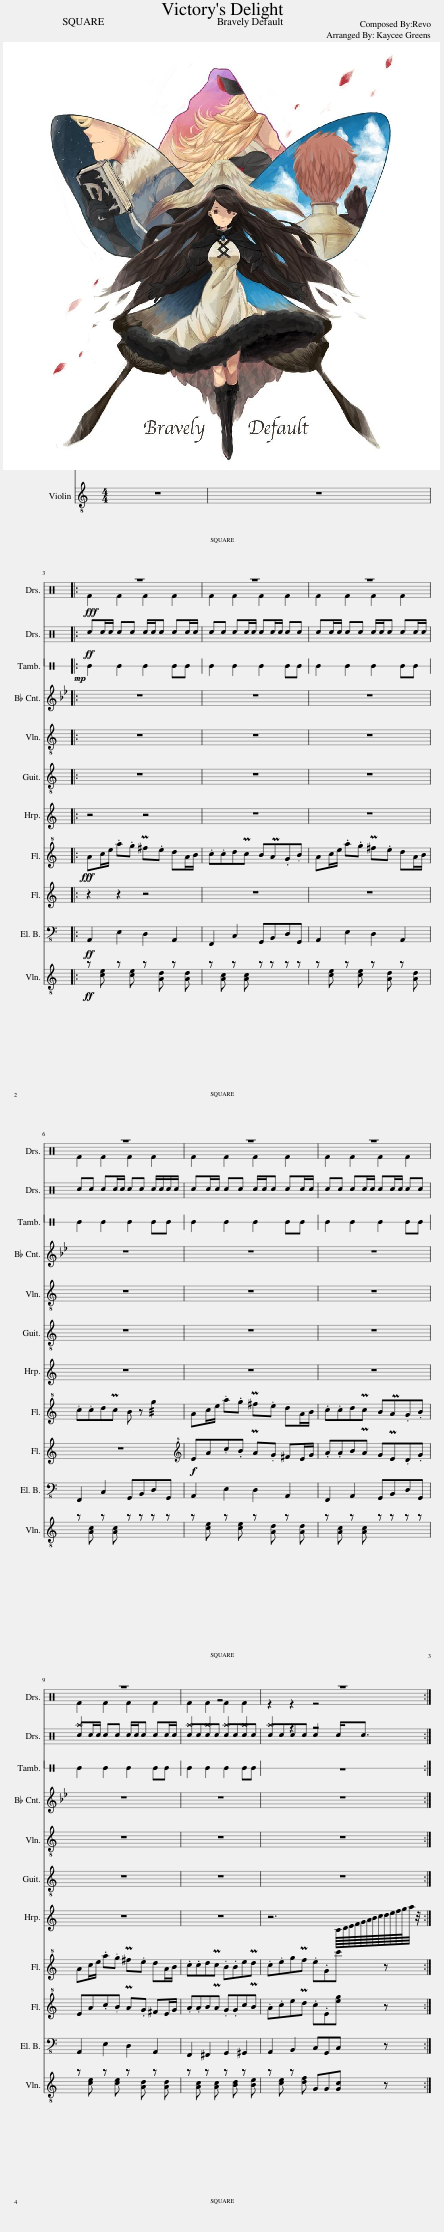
X:1
%%score ( 1 2 3 ) ( 4 5 6 ) 7 8 9 10 11 12 13 14 15
L:1/8
Q:1/4=140
M:4/4
I:linebreak $
K:C
V:1 perc
K:none
V:2 perc
K:none
V:3 perc
K:none
V:4 perc
K:none
V:5 perc
K:none
V:6 perc
K:none
V:7 perc stafflines=1
K:none
V:8 treble transpose=2
V:9 treble-8
V:10 treble-8
V:11 treble
V:12 treble
V:13 treble
V:14 bass-8
V:15 treble-8
V:1
!mp! ^a2 z2 ^a2 z2 | c/c/c/c/ c/c/c/c/ c/c/c/c/ c/c/c/c/ |:$!fff! z8 | z8 | z8 |$ %5
 z8 | z8 | z8 |$ z8 | z8 | %10
 z8 :| %11
V:2
 x8 | x4 z2 z2 |:$ F2 F2 F2 F2 | F2 F2 F2 F2 | F2 F2 F2 F2 |$ %5
 F2 F2 F2 F2 | F2 F2 F2 F2 | F2 F2 F2 F2 |$ F2 F2 F2 F2 | F2 F2 F2 F2 | %10
 z2 z2 z4 :| %11
V:3
 x8 | ^a2 x6 |:$ x8 | x8 | x8 |$ %5
 x8 | x8 | x8 |$ x8 | x8 | %10
 x8 :| %11
V:4
!ff! z2 z2 z2 z2 | z4 F2 F2 |:$!ff! cc/c/ cc c/c/c cc/c/ | cc cc/c/ cc/c/ cc | cc/c/ cc c/c/c cc/c/ |$ %5
 cc cc/c/ cc c/c/c/c/ | cc/c/ cc c/c/c cc/c/ | cc cc/c/ cc/c/ cc |$ cc/c/ cc c/c/c cc/c/ | cccc cccc | %10
 cccc c2 c<c :| %11
V:5
 F2 (3FFF F2 (3F z F | x8 |:$ x8 | x8 | x8 |$ %5
 x8 | x8 | x8 |$ x8 | x8 | %10
 x8 :| %11
V:6
 x8 | x8 |:$ x8 | x8 | x8 |$ %5
 x8 | x8 | x8 |$ ^a2 x6 | ^a2 ^a2 ^a2 ^a2 | %10
 ^a2 z2 z4 :| %11
V:7
 z8 | z8 |:$!mp! E2 E2 E2 EE | E2 E2 E2 EE | E2 E2 E2 EE |$ %5
 E2 E2 E2 EE | E2 E2 E2 EE | E2 E2 E2 EE |$ E2 E2 E2 EE | E2 E2 E2 EE | %10
 z8 :| %11
V:8
[K:Bb] [FBd]2 (3[DF][FB][Bd] [FAc]2 (3.[Acf] z [Acf] | [_Ace]6 z2 |:$ z8 | z8 | z8 |$ %5
 z8 | z8 | z8 |$ z8 | z8 | %10
 z8 :| %11
V:9
 c4 B4 | _B4 [Fcf]2 [Gdg]2 |:$ z8 | z8 | z8 |$ %5
 z8 | z8 | z8 |$ z8 | z8 | %10
 z8 :| %11
V:10
 [Gce]2 (3[EG][Gc][ce] [GBd]2 (3.[Bdg] z [Bdg] | [_Bdf]6 z2 |:$ z8 | z8 | z8 |$ %5
 z8 | z8 | z8 |$ z8 | z8 | %10
 z8 :| %11
V:11
 z8 | z6 C/8D/8E/8F/8G/8A/8B/8c/8d/8e/8f/8g/8a/4 z/4 |:$ z4 z4 | z8 | z8 |$ %5
 z8 | z8 | z8 |$ z8 | z8 | %10
 z6 C/8D/8E/8F/8G/8A/8B/8c/8d/8e/8f/8g/8a/4 z/4 :| %11
V:12
 z8 | z8 |:$[K:treble+8]!fff! Ac/e/ .a.g P^f.e dA/B/ | .c.cdPc BPA.G.B | Ac/e/ .a.g P^f.e dA/B/ |$ %5
 .c.cdPc B z !///!g2 | Ac/e/ .a.g P^f.e dA/B/ | .c.cdPc BPA.G.B |$ Ac/e/ .a.g P^f.e dA/B/ | .c.cdPc .B.BePd | %10
 .c.egPf .e.Gc' z :| %11
V:13
 z8 | z8 |:$ z2 z2 z4 | z8 | z8 |$ %5
 z8 |[K:treble+8]!f! EA.c.B PA.G ^FE/G/ | .A.ABPA GPE.D.G |$ EA.c.B PA.G ^FE/G/ | .A.ABPA .G.GcPB | %10
 .A.cePd .c.E[eg] z :| %11
V:14
 z8 | z8 |:$!ff! A,,2 E,2 D,2 A,,2 | F,,2 C,2 G,,B,,D,G,, | A,,2 E,2 D,2 A,,2 |$ %5
 F,,2 C,2 G,,B,,D,G,, | A,,2 E,2 D,2 A,,2 | F,,2 A,,2 G,,B,,D,G,, |$ A,,2 E,2 D,2 A,,2 | F,,2 ^F,,2 G,,2 ^G,,2 | %10
 A,,2 B,,2 C,G,,C, z :| %11
V:15
 z8 | z8 |:$!ff! z [ce] z [ce] z [Ad] z [Ad] | z [Ac] z [Ac] z z z z | z [ce] z [ce] z [Ad] z [Ad] |$ %5
 z [Ac] z [Ac] z z z z | z [ce] z [ce] z [Ad] z [Ad] | z [Ac] z [Ac] z z z z |$ z [ce] z [ce] z [Ad] z [Ad] | z [Ac] z [Ac] z [Bd] z [Be] | %10
 z [ce] z [df] GG[Gc] z :| %11
